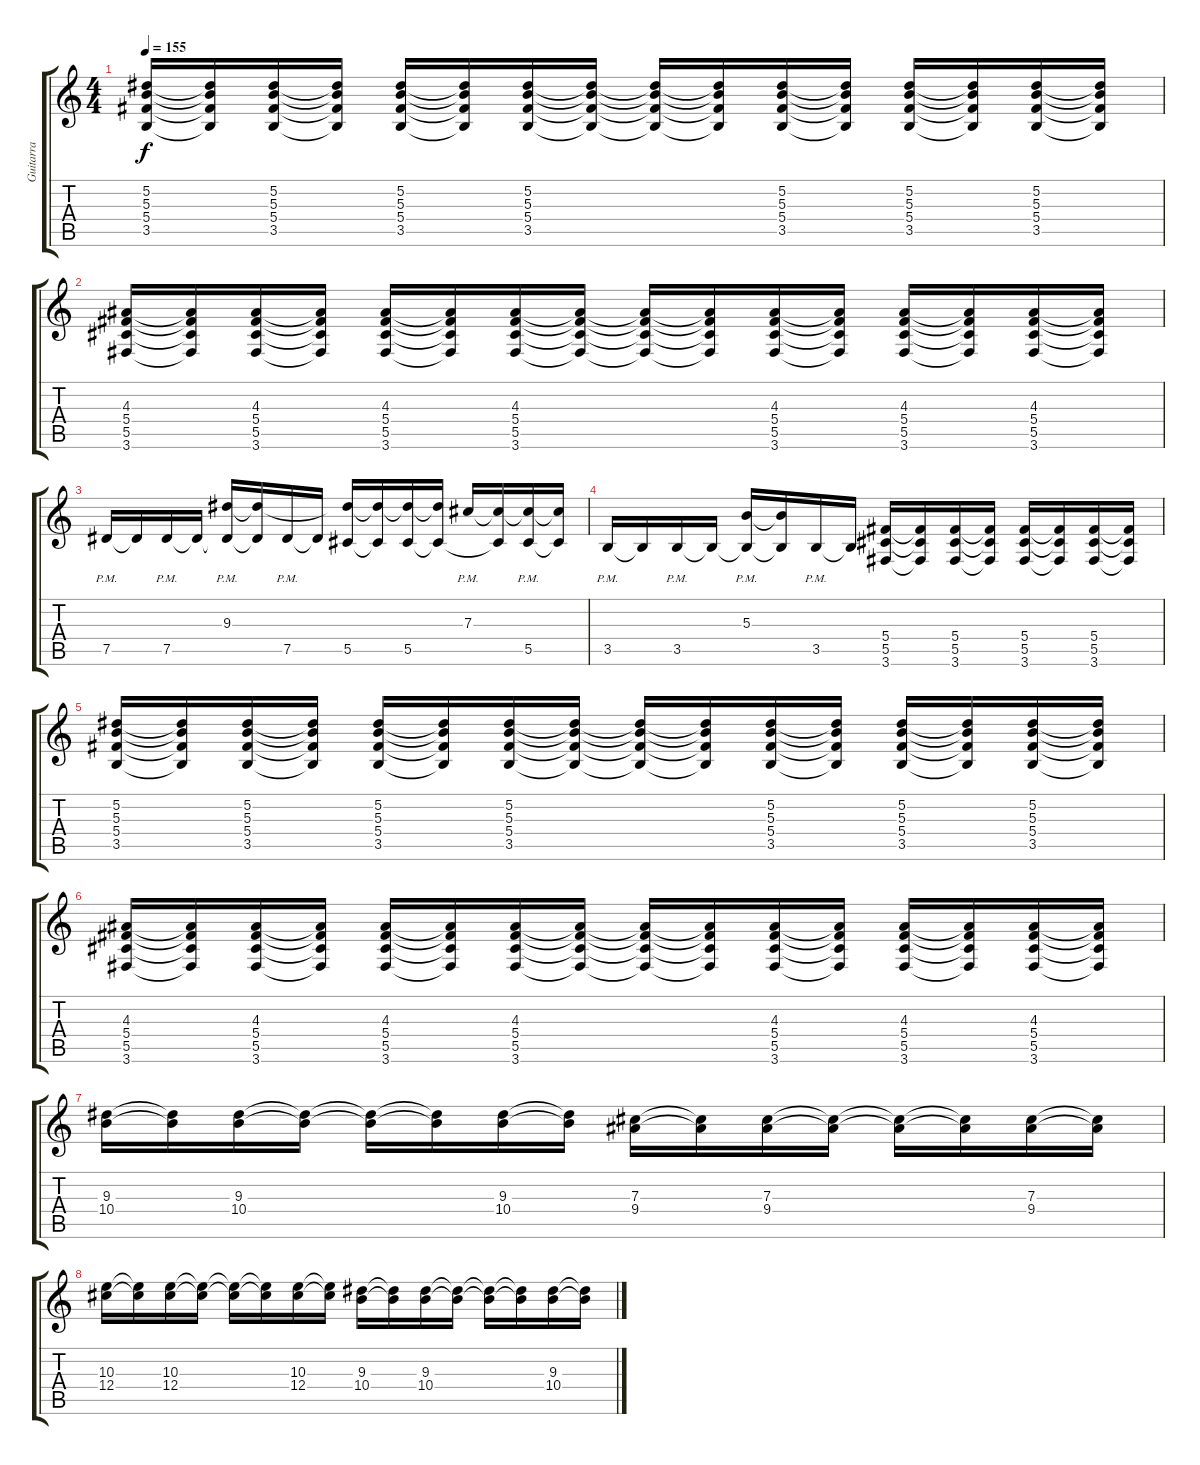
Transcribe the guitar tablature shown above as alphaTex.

\track ("Guitarra" "Guitarra") {instrument electricguitarjazz}
\staff {score tabs}
\tuning (Eb4 Bb3 Gb3 Db3 Ab2 Eb2) {hide}
\ts (4 4)
\tempo 155
\clef g2
\ks c
(5.2 5.3 5.4 3.5).16{dy f} (5.2{t} 5.3{t} 5.4{t} 3.5{t}).16 (5.2 5.3 5.4 3.5).16 (5.2{t} 5.3{t} 5.4{t} 3.5{t}).16 (5.2 5.3 5.4 3.5).16 (5.2{t} 5.3{t} 5.4{t} 3.5{t}).16 (5.2 5.3 5.4 3.5).16 (5.2{t} 5.3{t} 5.4{t} 3.5{t}).16 (5.2{t} 5.3{t} 5.4{t} 3.5{t}).16 (5.2{t} 5.3{t} 5.4{t} 3.5{t}).16 (5.2 5.3 5.4 3.5).16 (5.2{t} 5.3{t} 5.4{t} 3.5{t}).16 (5.2 5.3 5.4 3.5).16 (5.2{t} 5.3{t} 5.4{t} 3.5{t}).16 (5.2 5.3 5.4 3.5).16 (5.2{t} 5.3{t} 5.4{t} 3.5{t}).16 |
(4.3 5.4 5.5 3.6).16 (4.3{t} 5.4{t} 5.5{t} 3.6{t}).16 (4.3 5.4 5.5 3.6).16 (4.3{t} 5.4{t} 5.5{t} 3.6{t}).16 (4.3 5.4 5.5 3.6).16 (4.3{t} 5.4{t} 5.5{t} 3.6{t}).16 (4.3 5.4 5.5 3.6).16 (4.3{t} 5.4{t} 5.5{t} 3.6{t}).16 (4.3{t} 5.4{t} 5.5{t} 3.6{t}).16 (4.3{t} 5.4{t} 5.5{t} 3.6{t}).16 (4.3 5.4 5.5 3.6).16 (4.3{t} 5.4{t} 5.5{t} 3.6{t}).16 (4.3 5.4 5.5 3.6).16 (4.3{t} 5.4{t} 5.5{t} 3.6{t}).16 (4.3 5.4 5.5 3.6).16 (4.3{t} 5.4{t} 5.5{t} 3.6{t}).16 |
7.5{pm}.16 7.5{t}.16 7.5{pm}.16 7.5{t}.16 (9.3{pm} 7.5{t}).16 (9.3{t} 7.5{t}).16 7.5{pm}.16 7.5{t}.16 (9.3{t} 5.5).16 (9.3{t} 5.5{t}).16 (9.3{t} 5.5).16 (9.3{t} 5.5{t}).16 7.3{pm}.16 (7.3{t} 5.5{t}).16 (7.3{t} 5.5{pm}).16 (7.3{t} 5.5{t}).16 |
3.5{pm}.16 3.5{t}.16 3.5{pm}.16 3.5{t}.16 (5.3{pm} 3.5{t}).16 (5.3{t} 3.5{t}).16 3.5{pm}.16 3.5{t}.16 (5.4 5.5 3.6).16 (5.4{t} 5.5{t} 3.6{t}).16 (5.4 5.5 3.6).16 (5.4{t} 5.5{t} 3.6{t}).16 (5.4 5.5 3.6).16 (5.4{t} 5.5{t} 3.6{t}).16 (5.4 5.5 3.6).16 (5.4{t} 5.5{t} 3.6{t}).16 |
(5.2 5.3 5.4 3.5).16 (5.2{t} 5.3{t} 5.4{t} 3.5{t}).16 (5.2 5.3 5.4 3.5).16 (5.2{t} 5.3{t} 5.4{t} 3.5{t}).16 (5.2 5.3 5.4 3.5).16 (5.2{t} 5.3{t} 5.4{t} 3.5{t}).16 (5.2 5.3 5.4 3.5).16 (5.2{t} 5.3{t} 5.4{t} 3.5{t}).16 (5.2{t} 5.3{t} 5.4{t} 3.5{t}).16 (5.2{t} 5.3{t} 5.4{t} 3.5{t}).16 (5.2 5.3 5.4 3.5).16 (5.2{t} 5.3{t} 5.4{t} 3.5{t}).16 (5.2 5.3 5.4 3.5).16 (5.2{t} 5.3{t} 5.4{t} 3.5{t}).16 (5.2 5.3 5.4 3.5).16 (5.2{t} 5.3{t} 5.4{t} 3.5{t}).16 |
(4.3 5.4 5.5 3.6).16 (4.3{t} 5.4{t} 5.5{t} 3.6{t}).16 (4.3 5.4 5.5 3.6).16 (4.3{t} 5.4{t} 5.5{t} 3.6{t}).16 (4.3 5.4 5.5 3.6).16 (4.3{t} 5.4{t} 5.5{t} 3.6{t}).16 (4.3 5.4 5.5 3.6).16 (4.3{t} 5.4{t} 5.5{t} 3.6{t}).16 (4.3{t} 5.4{t} 5.5{t} 3.6{t}).16 (4.3{t} 5.4{t} 5.5{t} 3.6{t}).16 (4.3 5.4 5.5 3.6).16 (4.3{t} 5.4{t} 5.5{t} 3.6{t}).16 (4.3 5.4 5.5 3.6).16 (4.3{t} 5.4{t} 5.5{t} 3.6{t}).16 (4.3 5.4 5.5 3.6).16 (4.3{t} 5.4{t} 5.5{t} 3.6{t}).16 |
(9.3 10.4).16 (9.3{t} 10.4{t}).16 (9.3 10.4).16 (9.3{t} 10.4{t}).16 (9.3{t} 10.4{t}).16 (9.3{t} 10.4{t}).16 (9.3 10.4).16 (9.3{t} 10.4{t}).16 (7.3 9.4).16 (7.3{t} 9.4{t}).16 (7.3 9.4).16 (7.3{t} 9.4{t}).16 (7.3{t} 9.4{t}).16 (7.3{t} 9.4{t}).16 (7.3 9.4).16 (7.3{t} 9.4{t}).16 |
(10.3 12.4).16 (10.3{t} 12.4{t}).16 (10.3 12.4).16 (10.3{t} 12.4{t}).16 (10.3{t} 12.4{t}).16 (10.3{t} 12.4{t}).16 (10.3 12.4).16 (10.3{t} 12.4{t}).16 (9.3 10.4).16 (9.3{t} 10.4{t}).16 (9.3 10.4).16 (9.3{t} 10.4{t}).16 (9.3{t} 10.4{t}).16 (9.3{t} 10.4{t}).16 (9.3 10.4).16 (9.3{t} 10.4{t}).16
